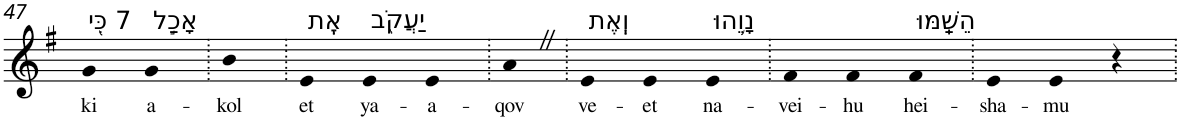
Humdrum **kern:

**kern	**text
*part1	*part1
*staff1	*staff1
*I"Piano	*
*I'Pno	*
!!LO:PB:g=z
*clefG2	*
*k[f#]	*
*G:	*
=47	=47
!LO:TX:a:t=7 כִּ֭י	!
!	!LO:LY:b
4g	ki
!LO:TX:a:t=אָכַ֣ל	!
!	!LO:LY:b
4g	a-
=48.	=48.
!	!LO:LY:b
4b	-kol
=49.	=49.
!LO:TX:a:t=אֶֽת	!
!	!LO:LY:b
4e	et
!LO:TX:a:t=יַעֲקֹ֑ב	!
!	!LO:LY:b
4e	ya-
!	!LO:LY:b
4e	-a-
=50.	=50.
!	!LO:LY:b
4aZ	-qov
=51.	=51.
!LO:TX:a:t=וְֽאֶת	!
!	!LO:LY:b
4e	ve-
!	!LO:LY:b
4e	-et
!LO:TX:a:t=נָוֵ֥הוּ	!
!	!LO:LY:b
4e	na-
=52.	=52.
!	!LO:LY:b
4f#	-vei-
!	!LO:LY:b
4f#	-hu
!LO:TX:a:t=הֵשַֽׁמּוּ	!
!	!LO:LY:b
4f#	hei-
=53.	=53.
!	!LO:LY:b
4e	-sha-
!	!LO:LY:b
4e	-mu
4r	.
=.	=.
*-	*-
